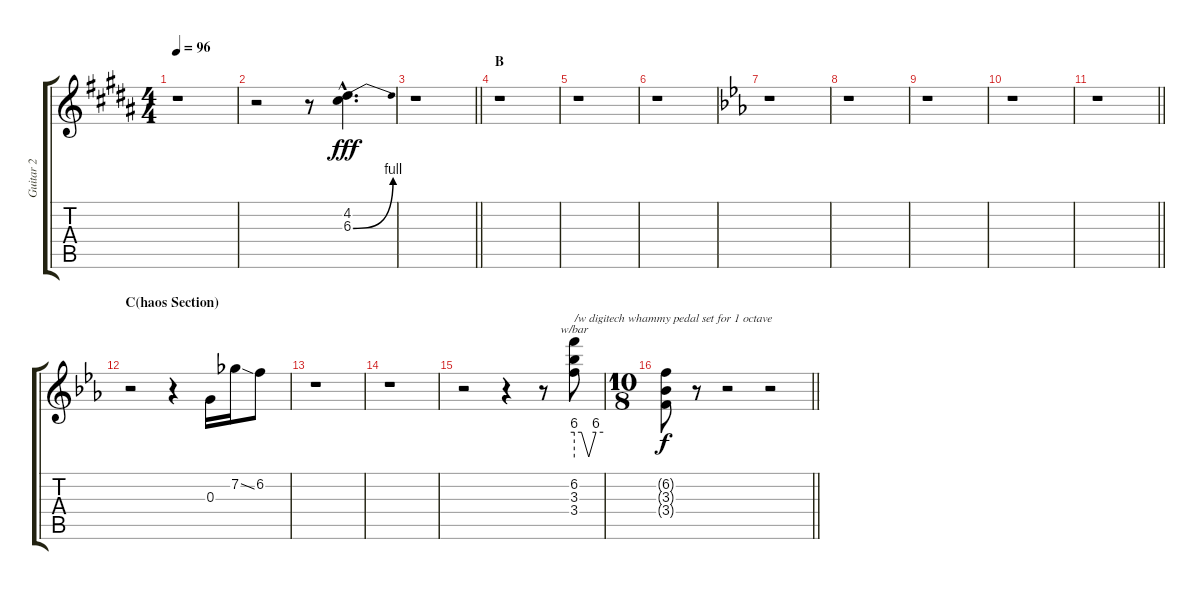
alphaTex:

\track ("Guitar 2" "Guitar 2") {instrument distortionguitar}
\staff {score tabs}
\tuning (E4 B3 G3 D3 A2 E2) {hide}
\ts (4 4)
\tempo 96
\clef g2
\ks b
r.1{dy fff} |
r.2 r.8 (4.2{hac} 6.3{be (bend 0 0 60 4) hac}).4{d} |
\barLineRight lightlight
r.1 |
\section ("" "B")
r.1 |
r.1 |
r.1 |
\ks eb
r.1 |
r.1 |
r.1 |
r.1 |
\barLineRight lightlight
r.1 |
\section ("" "C(haos Section)")
r.2 r.4 0.3.16 7.2{ss}.16 6.2.8 |
r.1 |
r.1 |
r.2 r.4 r.8 (6.2 3.3 3.4).8{tbe (custom default 0 24 15 24 30 0 45 24 60 24) txt "/w digitech whammy pedal set for 1 octave"} |
\ts (10 8)
\barLineRight lightlight
(6.2{t} 3.3{t} 3.4{t}).8{dy f} r.8 r.2 r.2
